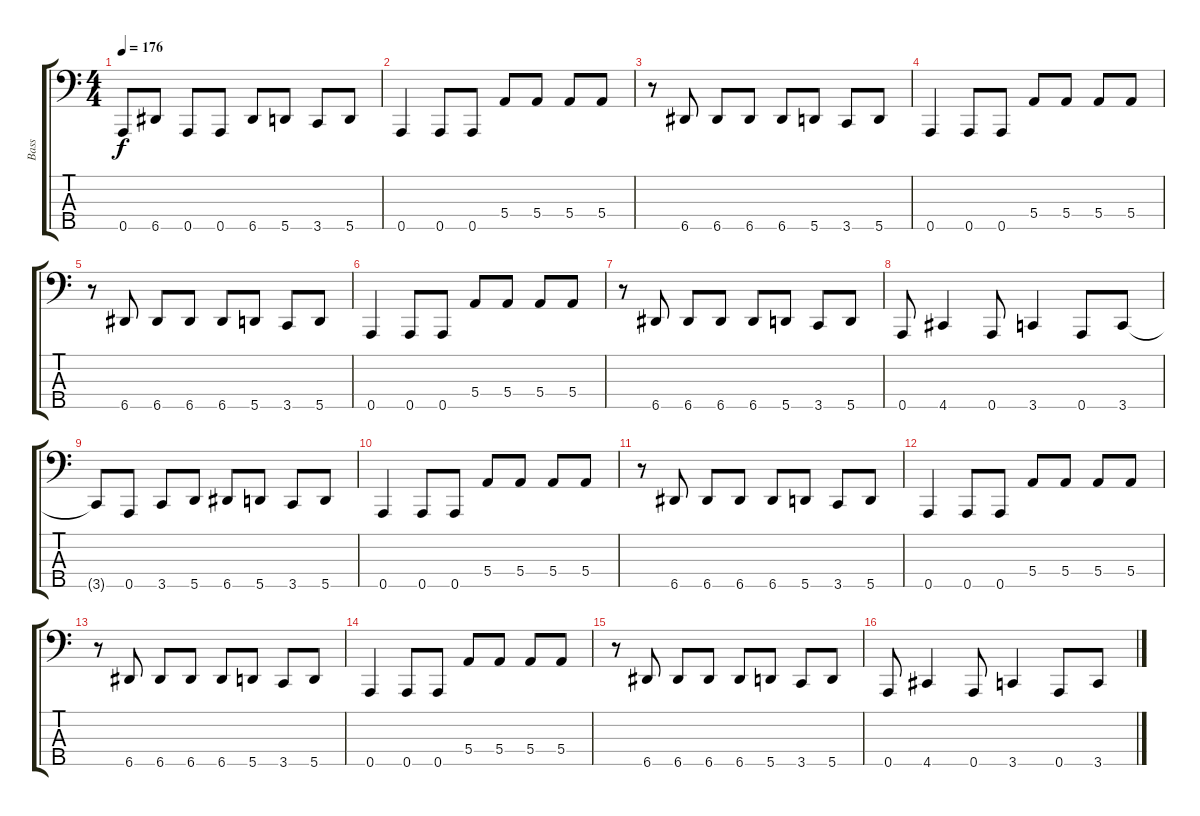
\track ("Bass" "Bass") {instrument electricbassfinger}
\staff {score tabs}
\tuning (G2 D2 A1 E1 A0) {hide}
\ts (4 4)
\tempo 176
\clef f4
\ks c
0.5.8{dy f} 6.5.8 0.5.8 0.5.8 6.5.8 5.5.8 3.5.8 5.5.8 |
0.5.4 0.5.8 0.5.8 5.4.8 5.4.8 5.4.8 5.4.8 |
r.8 6.5.8 6.5.8 6.5.8 6.5.8 5.5.8 3.5.8 5.5.8 |
0.5.4 0.5.8 0.5.8 5.4.8 5.4.8 5.4.8 5.4.8 |
r.8 6.5.8 6.5.8 6.5.8 6.5.8 5.5.8 3.5.8 5.5.8 |
0.5.4 0.5.8 0.5.8 5.4.8 5.4.8 5.4.8 5.4.8 |
r.8 6.5.8 6.5.8 6.5.8 6.5.8 5.5.8 3.5.8 5.5.8 |
0.5.8 4.5.4 0.5.8 3.5.4 0.5.8 3.5.8 |
3.5{t}.8 0.5.8 3.5.8 5.5.8 6.5.8 5.5.8 3.5.8 5.5.8 |
0.5.4 0.5.8 0.5.8 5.4.8 5.4.8 5.4.8 5.4.8 |
r.8 6.5.8 6.5.8 6.5.8 6.5.8 5.5.8 3.5.8 5.5.8 |
0.5.4 0.5.8 0.5.8 5.4.8 5.4.8 5.4.8 5.4.8 |
r.8 6.5.8 6.5.8 6.5.8 6.5.8 5.5.8 3.5.8 5.5.8 |
0.5.4 0.5.8 0.5.8 5.4.8 5.4.8 5.4.8 5.4.8 |
r.8 6.5.8 6.5.8 6.5.8 6.5.8 5.5.8 3.5.8 5.5.8 |
0.5.8 4.5.4 0.5.8 3.5.4 0.5.8 3.5.8
